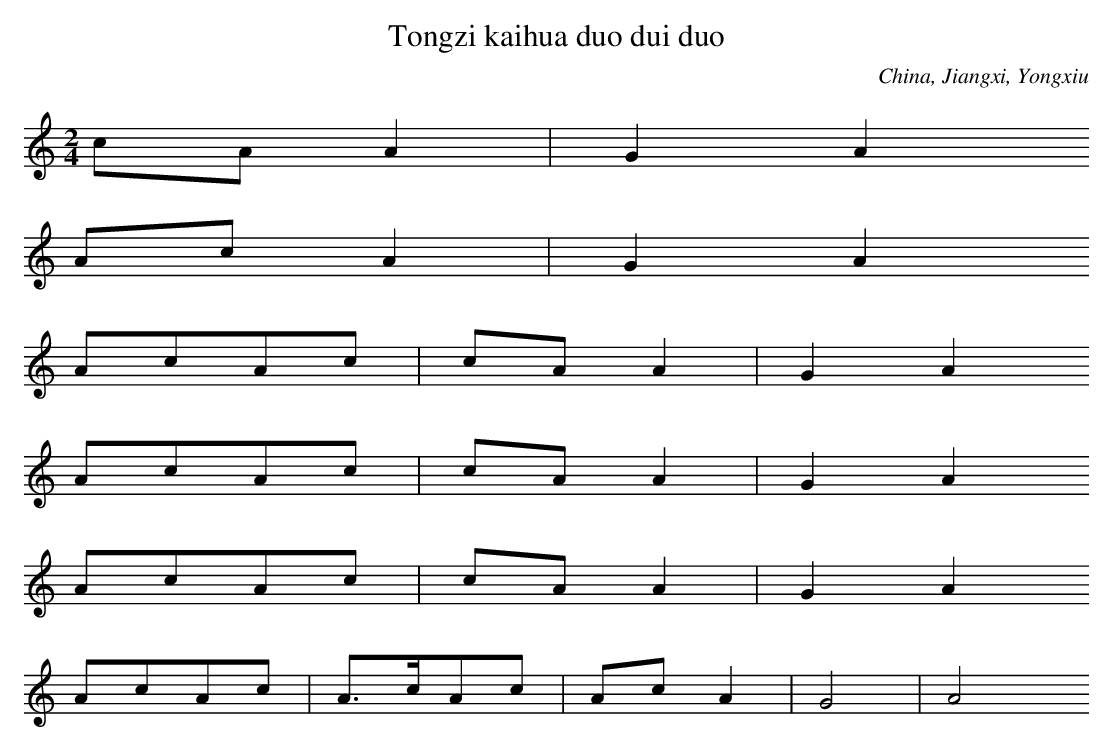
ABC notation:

X:1
T: Tongzi kaihua duo dui duo
O: China, Jiangxi, Yongxiu
M: 2/4
L: 1/16
K: C
c2A2A4 | G4A4
A2c2A4 | G4A4
A2c2A2c2 | c2A2A4 | G4A4
A2c2A2c2 | c2A2A4 | G4A4
A2c2A2c2 | c2A2A4 | G4A4
A2c2A2c2 | A3cA2c2 | A2c2A4 | G8 | A8
